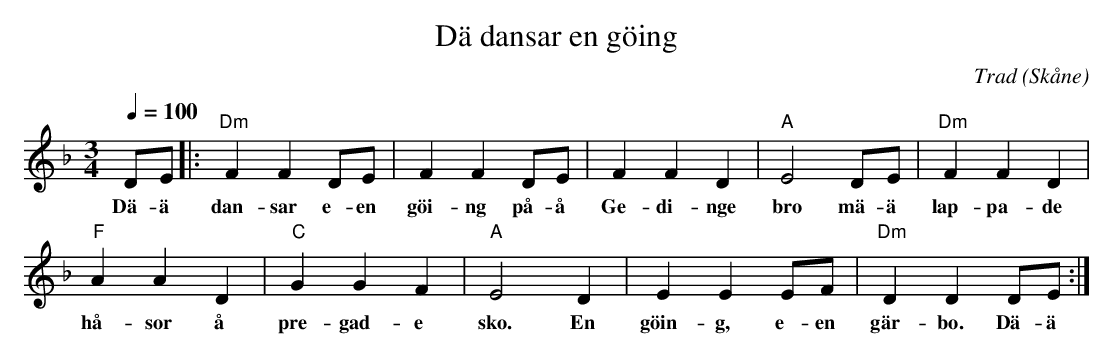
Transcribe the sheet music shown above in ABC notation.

X:1
T:Dä dansar en göing
C:Trad
O:Skåne
M:3/4
L:1/8
Q:1/4=100
K:Dm
DE|: "Dm" F2 F2 DE | F2 F2 DE | F2 F2 D2| "A" E4 DE | "Dm" F2 F2 D2 |
w:Dä-ä dan-sar e-en göi-ng på-å Ge-di-nge bro mä-ä lap-pa-de
"F" A2 A2 D2 | "C"G2 G2 F2  | "A" E4 D2 | E2 E2 EF | "Dm" D2 D2 DE :|
w:hå-sor å pre-gad-e sko. En göin-g, e-en gär-bo. Dä-ä
